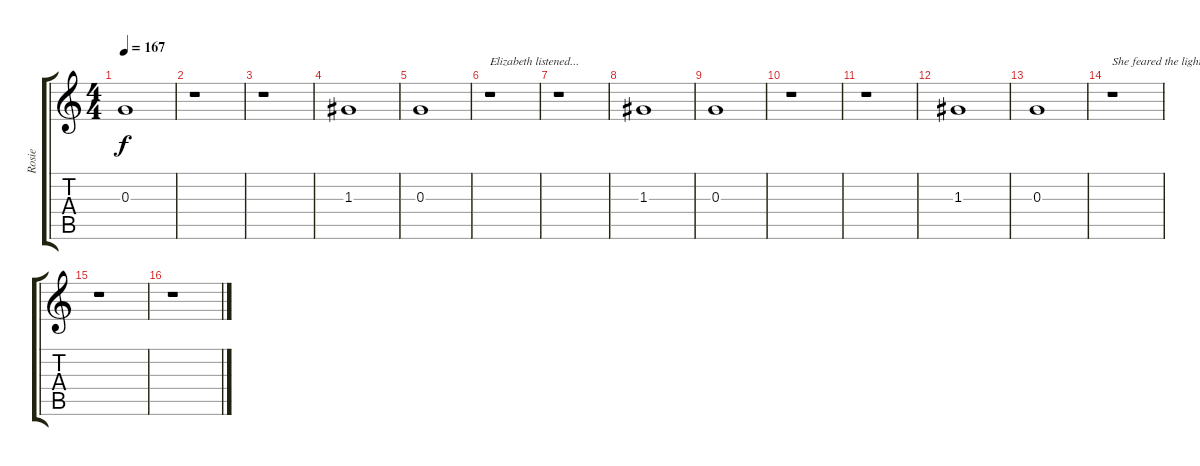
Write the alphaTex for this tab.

\track ("Rosie" "Rosie") {instrument lead6voice}
\staff {score tabs}
\tuning (E5 B4 G4 D4 A3 E3) {hide}
\ts (4 4)
\tempo 167
\clef g2
\ks c
0.3.1{dy f} |
r.1 |
r.1 |
1.3.1 |
0.3.1 |
r.1{txt "Elizabeth listened..."} |
r.1 |
1.3.1 |
0.3.1 |
r.1 |
r.1 |
1.3.1 |
0.3.1 |
r.1{txt "She feared the light..."} |
r.1 |
r.1
